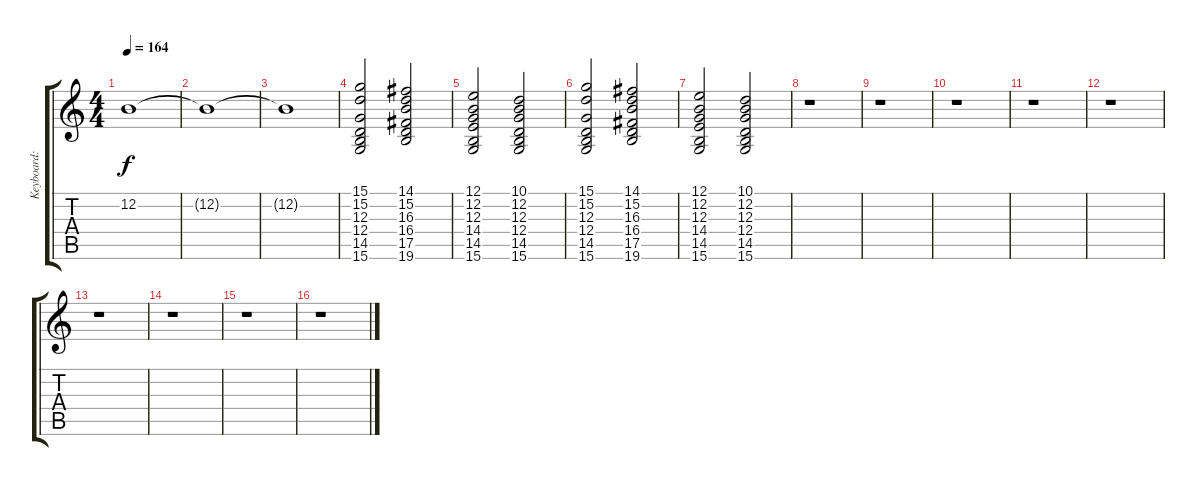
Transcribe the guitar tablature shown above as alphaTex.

\track ("Keyboard: Reed" "Keyboard: ") {instrument acousticgrandpiano}
\staff {score tabs}
\tuning (E4 B3 G3 D3 A2 E2) {hide}
\ts (4 4)
\tempo 164
\clef g2
\ks c
12.2{t}.1{dy f} |
12.2{t}.1 |
12.2{t}.1 |
(15.1 15.2 12.3 12.4 14.5 15.6).2 (14.1 15.2 16.3 16.4 17.5 19.6).2 |
(12.1 12.2 12.3 14.4 14.5 15.6).2 (10.1 12.2 12.3 12.4 14.5 15.6).2 |
(15.1 15.2 12.3 12.4 14.5 15.6).2 (14.1 15.2 16.3 16.4 17.5 19.6).2 |
(12.1 12.2 12.3 14.4 14.5 15.6).2 (10.1 12.2 12.3 12.4 14.5 15.6).2 |
r.1 |
r.1 |
r.1 |
r.1 |
r.1 |
r.1 |
r.1 |
r.1 |
r.1
